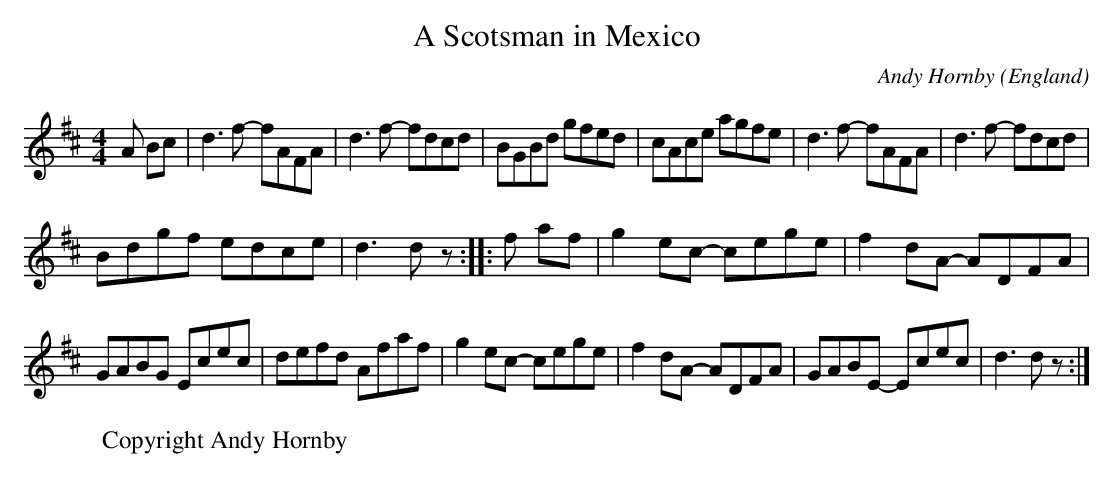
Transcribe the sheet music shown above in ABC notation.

X:1
T:A Scotsman in Mexico
O:England
M:4/4
C:Andy Hornby
K:D
A Bc|\
d3f- fAFA|d3f- fdcd|BGBd gfed|cAce agfe|\
d3f- fAFA|d3f- fdcd|
Bdgf edce|d3d z:|\
|:f af|\
g2ec- cege|f2dA- ADFA|
GABG Ecec|defd Afaf|\
g2ec- cege|f2dA- ADFA|GABE- Ecec|d3d z:|
W:Copyright Andy Hornby
